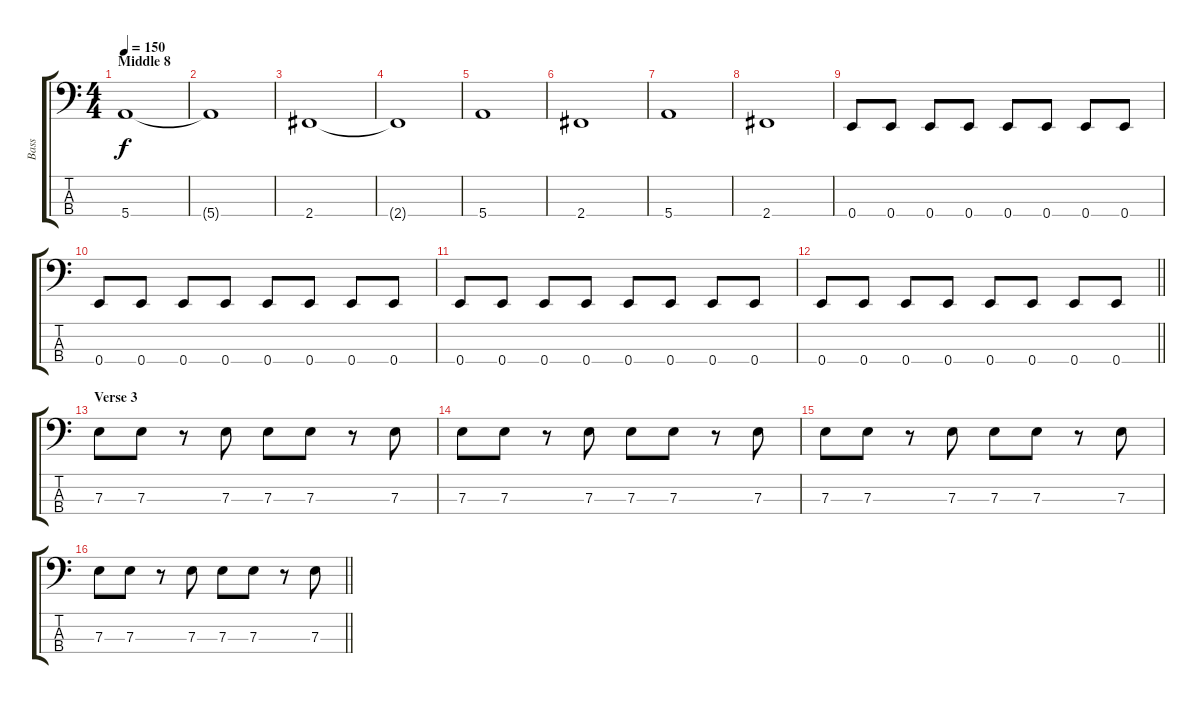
\track ("Bass" "Bass") {instrument electricbasspick}
\staff {score tabs}
\tuning (G2 D2 A1 E1) {hide}
\ts (4 4)
\section ("" "Middle 8")
\tempo 150
\clef f4
\ks c
5.4.1{dy f} |
5.4{t}.1 |
2.4.1 |
2.4{t}.1 |
5.4.1 |
2.4.1 |
5.4.1 |
2.4.1 |
0.4.8 0.4.8 0.4.8 0.4.8 0.4.8 0.4.8 0.4.8 0.4.8 |
0.4.8 0.4.8 0.4.8 0.4.8 0.4.8 0.4.8 0.4.8 0.4.8 |
0.4.8 0.4.8 0.4.8 0.4.8 0.4.8 0.4.8 0.4.8 0.4.8 |
\barLineRight lightlight
0.4.8 0.4.8 0.4.8 0.4.8 0.4.8 0.4.8 0.4.8 0.4.8 |
\section ("" "Verse 3")
7.3.8 7.3.8 r.8 7.3.8 7.3.8 7.3.8 r.8 7.3.8 |
7.3.8 7.3.8 r.8 7.3.8 7.3.8 7.3.8 r.8 7.3.8 |
7.3.8 7.3.8 r.8 7.3.8 7.3.8 7.3.8 r.8 7.3.8 |
\barLineRight lightlight
7.3.8 7.3.8 r.8 7.3.8 7.3.8 7.3.8 r.8 7.3.8
